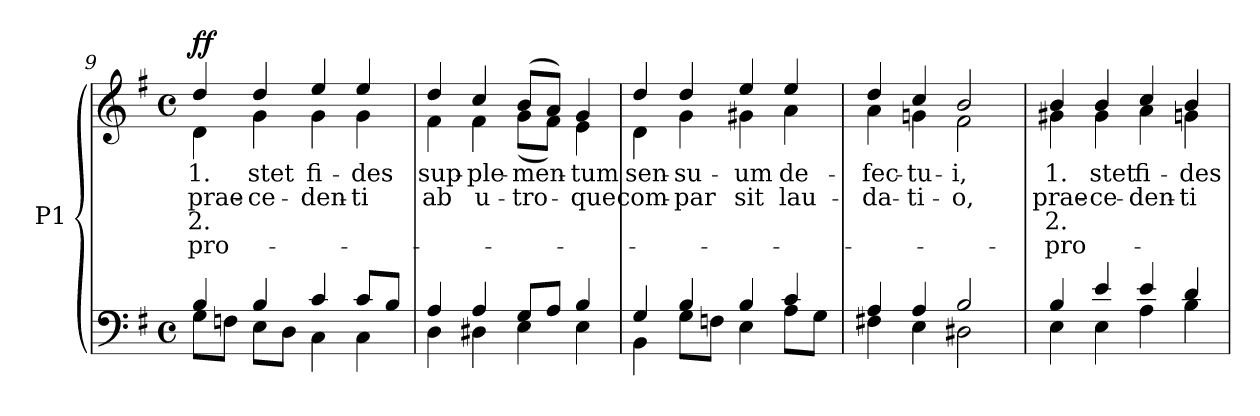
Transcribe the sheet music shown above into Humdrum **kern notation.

**kern	**kern	**text	**text	**text	**text	**dynam
*part1	*part1	*part1	*part1	*part1	*part1	*part1
*staff2	*staff1	*staff1	*staff1	*staff1	*staff1	*staff1/2
*I"P1	*	*	*	*	*	*
!!LO:LB:g=z
*clefF4	*clefG2	*	*	*	*	*
*k[f#]	*k[f#]	*	*	*	*	*
*G:	*G:	*	*	*	*	*
*M4/4	*M4/4	*	*	*	*	*
*met(c)	*met(c)	*	*	*	*	*
=9	=9	=9	=9	=9	=9	=9
*^	*	*	*	*	*	*
!	!	!	!LO:LY:b:color=#000000	!LO:LY:b:color=#000000	!LO:LY:b:color=#000000	!LO:LY:b:color=#000000	!
*	*	*^	*	*	*	*	*
4Bi/	8Gi\L	4ddi/	4di\	1.	prae-	2.	pro-	ff
.	8Fni\J	.	.	.	.	.	.	.
!	!	!	!	!LO:LY:b:color=#000000	!LO:LY:b:color=#000000	!	!	!
4Bi/	8Ei\L	4ddi/	4gi\	-stet	-ce-	.	.	.
.	8Di\J	.	.	.	.	.	.	.
!	!	!	!	!LO:LY:b:color=#000000	!LO:LY:b:color=#000000	!	!	!
4ci/	4Ci\	4eei/	4gi\	fi-	-den-	.	.	.
!	!	!	!	!LO:LY:b:color=#000000	!LO:LY:b:color=#000000	!	!	!
8ci/L	4Ci\	4eei/	4gi\	-des	-ti	.	.	.
8Bi/J	.	.	.	.	.	.	.	.
=10	=10	=10	=10	=10	=10	=10	=10	=10
!	!	!	!	!LO:LY:b:color=#000000	!LO:LY:b:color=#000000	!	!	!
4Ai/	4Di\	4ddi/	4f#i\	sup-	ab	.	.	.
!	!	!	!	!LO:LY:b:color=#000000	!LO:LY:b:color=#000000	!	!	!
4Ai/	4D#Xi\	4cci/	4f#i\	-ple-	u-	.	.	.
!	!	!	!	!LO:LY:b:color=#000000	!LO:LY:b:color=#000000	!	!	!
8Gi/L	4Ei\	(8bi/L	(8gi\L	-men-	-tro-	.	.	.
8Ai/J	.	8ai/J)	8f#i\J)	.	.	.	.	.
!	!	!	!	!LO:LY:b:color=#000000	!LO:LY:b:color=#000000	!	!	!
4Bi/	4Ei\	4gi/	4ei\	-tum	-que	.	.	.
=11	=11	=11	=11	=11	=11	=11	=11	=11
!	!	!	!	!LO:LY:b:color=#000000	!LO:LY:b:color=#000000	!	!	!
4Gi/	4BBi\	4ddi/	4di\	sen-	com-	.	.	.
!	!	!	!	!LO:LY:b:color=#000000	!LO:LY:b:color=#000000	!	!	!
4Bi/	8Gi\L	4ddi/	4gi\	-su-	-par	.	.	.
.	8Fni\J	.	.	.	.	.	.	.
!	!	!	!	!LO:LY:b:color=#000000	!LO:LY:b:color=#000000	!	!	!
4Bi/	4Ei\	4eei/	4g#Xi\	-um	sit	.	.	.
!	!	!	!	!LO:LY:b:color=#000000	!LO:LY:b:color=#000000	!	!	!
4ci/	8Ai\L	4eei/	4ai\	de-	lau-	.	.	.
.	8Gi\J	.	.	.	.	.	.	.
=12	=12	=12	=12	=12	=12	=12	=12	=12
!	!	!	!	!LO:LY:b:color=#000000	!LO:LY:b:color=#000000	!	!	!
4Ai/	4F#Xi\	4ddi/	4ai\	-fec-	-da-	.	.	.
!	!	!	!	!LO:LY:b:color=#000000	!LO:LY:b:color=#000000	!	!	!
4Ai/	4Ei\	4cci/	4gni\	-tu-	-ti-	.	.	.
!	!	!	!	!LO:LY:b:color=#000000	!LO:LY:b:color=#000000	!	!	!
2Bi/	2D#Xi\	2bi/	2f#i\	-i,	-o,	.	.	.
!!LO:LB:g=z	!!
=13	=13	=13	=13	=13	=13	=13	=13	=13
!	!	!	!	!LO:LY:b:color=#000000	!LO:LY:b:color=#000000	!LO:LY:b:color=#000000	!LO:LY:b:color=#000000	!
4Bi/	4Ei\	4bi/	4g#Xi\	1.	prae-	2.	pro-	.
!	!	!	!	!LO:LY:b:color=#000000	!LO:LY:b:color=#000000	!	!	!
4ei/	4Ei\	4bi/	4g#i\	-stet	-ce-	.	.	.
!	!	!	!	!LO:LY:b:color=#000000	!LO:LY:b:color=#000000	!	!	!
4ei/	4Ai\	4cci/	4ai\	fi-	-den-	.	.	.
!	!	!	!	!LO:LY:b:color=#000000	!LO:LY:b:color=#000000	!	!	!
4di/	4Bi\	4bi/	4gni\	-des	-ti	.	.	.
*v	*v	*	*	*	*	*	*	*
*	*v	*v	*	*	*	*	*
=	=	=	=	=	=	=
*-	*-	*-	*-	*-	*-	*-
